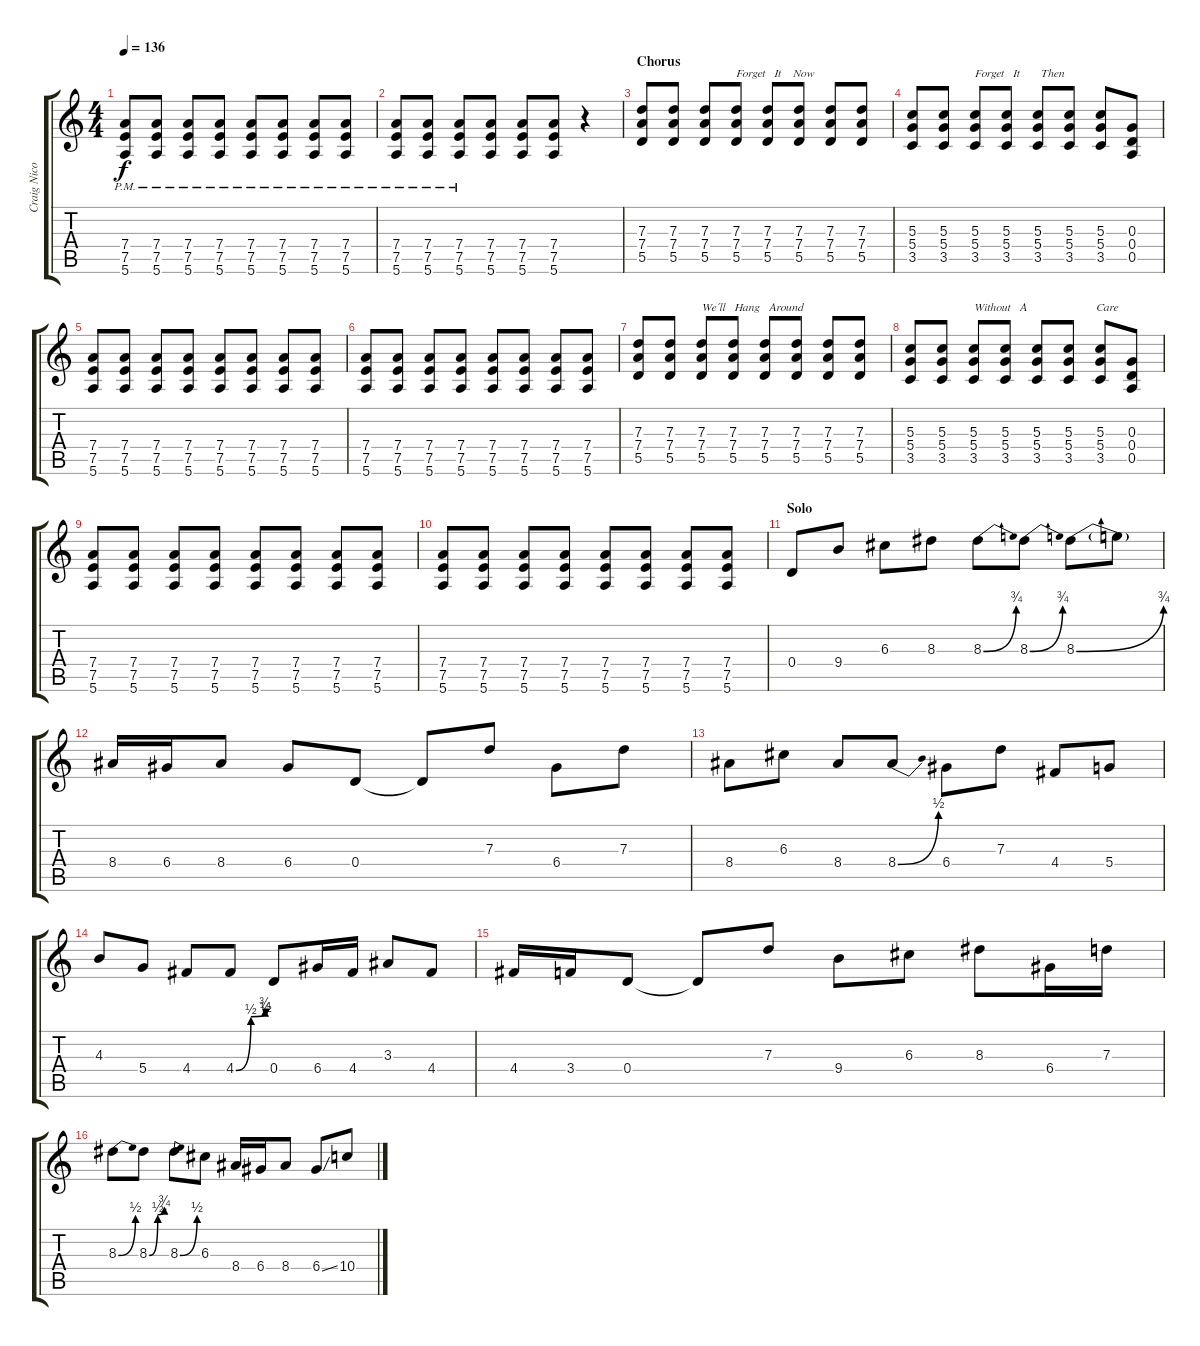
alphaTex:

\track ("Craig Nicolls" "Craig Nico") {instrument distortionguitar}
\staff {score tabs}
\tuning (E4 B3 G3 D3 A2 E2) {hide}
\ts (4 4)
\tempo 136
\clef g2
\ks c
(7.4{pm} 7.5{pm} 5.6{pm}).8{dy f volume 10} (7.4{pm} 7.5{pm} 5.6{pm}).8 (7.4{pm} 7.5{pm} 5.6{pm}).8 (7.4{pm} 7.5{pm} 5.6{pm}).8{volume 12} (7.4{pm} 7.5{pm} 5.6{pm}).8 (7.4{pm} 7.5{pm} 5.6{pm}).8 (7.4{pm} 7.5{pm} 5.6{pm}).8{volume 14} (7.4{pm} 7.5{pm} 5.6{pm}).8 |
(7.4{pm} 7.5{pm} 5.6{pm}).8 (7.4{pm} 7.5{pm} 5.6{pm}).8 (7.4{pm} 7.5{pm} 5.6{pm}).8 (7.4 7.5 5.6).8 (7.4 7.5 5.6).8 (7.4 7.5 5.6).8 r.4 |
\section ("" "Chorus")
(7.3 7.4 5.5).8 (7.3 7.4 5.5).8 (7.3 7.4 5.5).8 (7.3 7.4 5.5).8{txt "Forget   It    Now"} (7.3 7.4 5.5).8 (7.3 7.4 5.5).8 (7.3 7.4 5.5).8 (7.3 7.4 5.5).8 |
(5.3 5.4 3.5).8 (5.3 5.4 3.5).8 (5.3 5.4 3.5).8{txt "Forget   It       Then"} (5.3 5.4 3.5).8 (5.3 5.4 3.5).8 (5.3 5.4 3.5).8 (5.3 5.4 3.5).8 (0.3 0.4 0.5).8 |
(7.4 7.5 5.6).8 (7.4 7.5 5.6).8 (7.4 7.5 5.6).8 (7.4 7.5 5.6).8 (7.4 7.5 5.6).8 (7.4 7.5 5.6).8 (7.4 7.5 5.6).8 (7.4 7.5 5.6).8 |
(7.4 7.5 5.6).8 (7.4 7.5 5.6).8 (7.4 7.5 5.6).8 (7.4 7.5 5.6).8 (7.4 7.5 5.6).8 (7.4 7.5 5.6).8 (7.4 7.5 5.6).8 (7.4 7.5 5.6).8 |
(7.3 7.4 5.5).8 (7.3 7.4 5.5).8 (7.3 7.4 5.5).8{txt "We´ll   Hang   Around"} (7.3 7.4 5.5).8 (7.3 7.4 5.5).8 (7.3 7.4 5.5).8 (7.3 7.4 5.5).8 (7.3 7.4 5.5).8 |
(5.3 5.4 3.5).8 (5.3 5.4 3.5).8 (5.3 5.4 3.5).8{txt "Without   A                       Care"} (5.3 5.4 3.5).8 (5.3 5.4 3.5).8 (5.3 5.4 3.5).8 (5.3 5.4 3.5).8 (0.3 0.4 0.5).8 |
(7.4 7.5 5.6).8 (7.4 7.5 5.6).8 (7.4 7.5 5.6).8 (7.4 7.5 5.6).8 (7.4 7.5 5.6).8 (7.4 7.5 5.6).8 (7.4 7.5 5.6).8 (7.4 7.5 5.6).8 |
(7.4 7.5 5.6).8 (7.4 7.5 5.6).8 (7.4 7.5 5.6).8 (7.4 7.5 5.6).8 (7.4 7.5 5.6).8 (7.4 7.5 5.6).8 (7.4 7.5 5.6).8 (7.4 7.5 5.6).8 |
\section ("" "Solo")
0.4.8 9.4.8 6.3.8 8.3.8 8.3{be (bend 0 0 60 3)}.8 8.3{be (bend 0 0 60 3)}.8 8.3{be (bend 0 0 60 3)}.8 8.3{t}.8 |
8.4.16 6.4.16 8.4.8 6.4.8 0.4.8 0.4{t}.8 7.3.8 6.4.8 7.3.8 |
8.4.8 6.3.8 8.4.8 8.4{be (bend 0 0 60 2)}.8 6.4.8 7.3.8 4.4.8 5.4.8 |
4.3.8 5.4.8 4.4.8 4.4{be (custom 0 0 30 2 58 3 60 2)}.8 0.4.8 6.4.16 4.4.16 3.3.8 4.4.8 |
4.4.16 3.4.16 0.4.8 0.4{t}.8 7.3.8 9.4.8 6.3.8 8.3.8 6.4.16 7.3.16 |
8.3{be (bend 0 0 60 2)}.8 8.3{be (custom 0 0 30 2 53 3 60 3)}.8 8.3{be (bend 0 0 60 2)}.8 6.3.8 8.4.16 6.4.16 8.4.8 6.4{ss}.8 10.4.8
